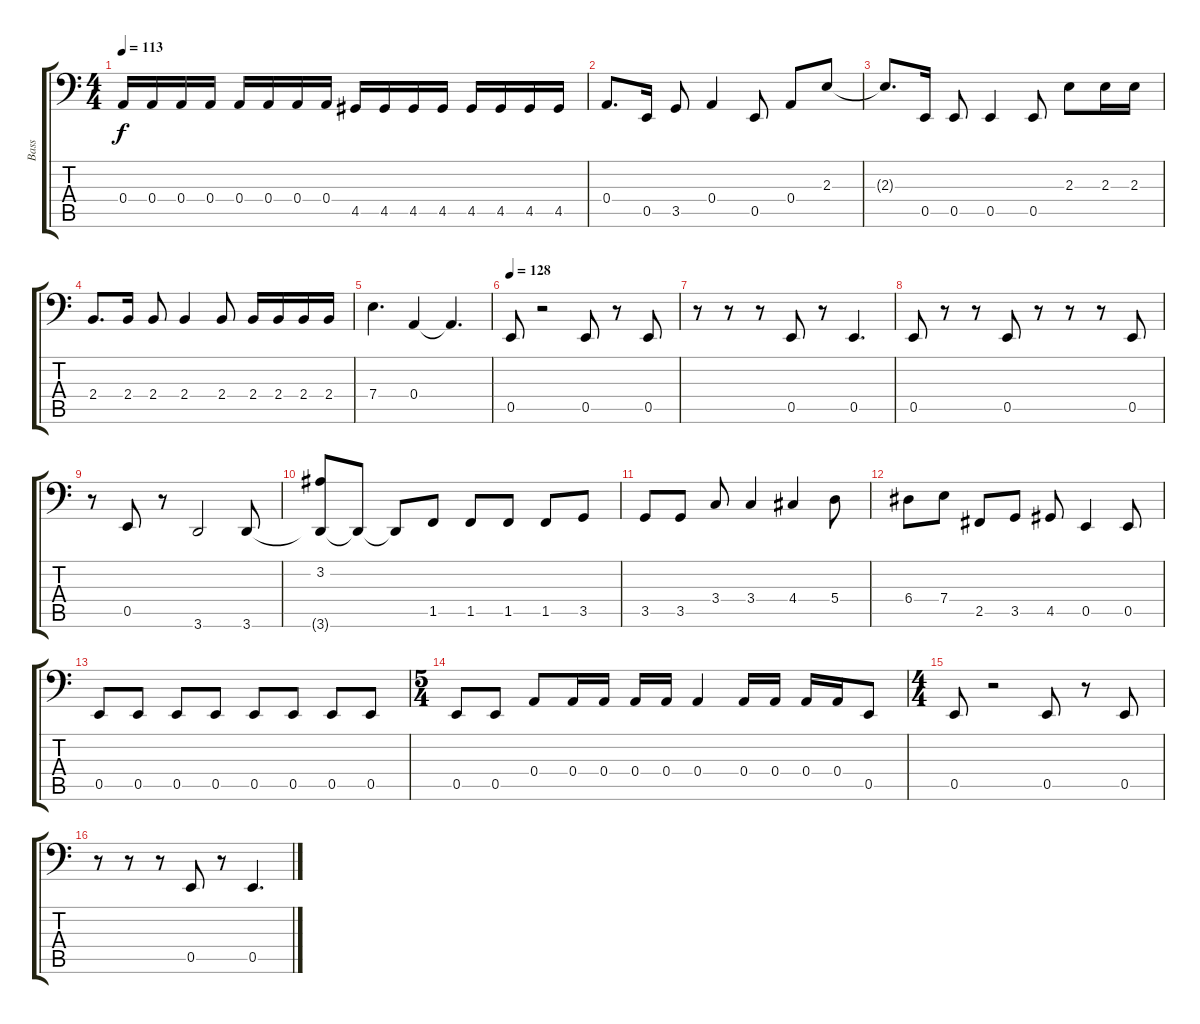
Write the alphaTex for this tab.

\track ("Bass" "Bass") {instrument electricbassfinger}
\staff {score tabs}
\tuning (C3 G2 D2 A1 E1 B0) {hide}
\ts (4 4)
\tempo 113
\clef f4
\ks c
0.4.16{dy f} 0.4.16 0.4.16 0.4.16 0.4.16 0.4.16 0.4.16 0.4.16 4.5.16 4.5.16 4.5.16 4.5.16 4.5.16 4.5.16 4.5.16 4.5.16 |
0.4.8{d} 0.5.16 3.5.8 0.4.4 0.5.8 0.4.8 2.3.8 |
2.3{t}.8{d} 0.5.16 0.5.8 0.5.4 0.5.8 2.3.8 2.3.16 2.3.16 |
2.4.8{d} 2.4.16 2.4.8 2.4.4 2.4.8 2.4.16 2.4.16 2.4.16 2.4.16 |
7.4.4{d} 0.4.4 0.4{t}.4{d} |
\tempo 128
0.5.8 r.2 0.5.8 r.8 0.5.8 |
r.8 r.8 r.8 0.5.8 r.8 0.5.4{d} |
0.5.8 r.8 r.8 0.5.8 r.8 r.8 r.8 0.5.8 |
r.8 0.5.8 r.8 3.6.2 3.6.8 |
(3.2 3.6{t}).8 3.6{t}.8 3.6{t}.8 1.5.8 1.5.8 1.5.8 1.5.8 3.5.8 |
3.5.8 3.5.8 3.4.8 3.4.4 4.4.4 5.4.8 |
6.4.8 7.4.8 2.5.8 3.5.8 4.5.8 0.5.4 0.5.8 |
0.5.8 0.5.8 0.5.8 0.5.8 0.5.8 0.5.8 0.5.8 0.5.8 |
\ts (5 4)
0.5.8 0.5.8 0.4.8 0.4.16 0.4.16 0.4.16 0.4.16 0.4.4 0.4.16 0.4.16 0.4.16 0.4.16 0.5.8 |
\ts (4 4)
0.5.8 r.2 0.5.8 r.8 0.5.8 |
r.8 r.8 r.8 0.5.8 r.8 0.5.4{d}
